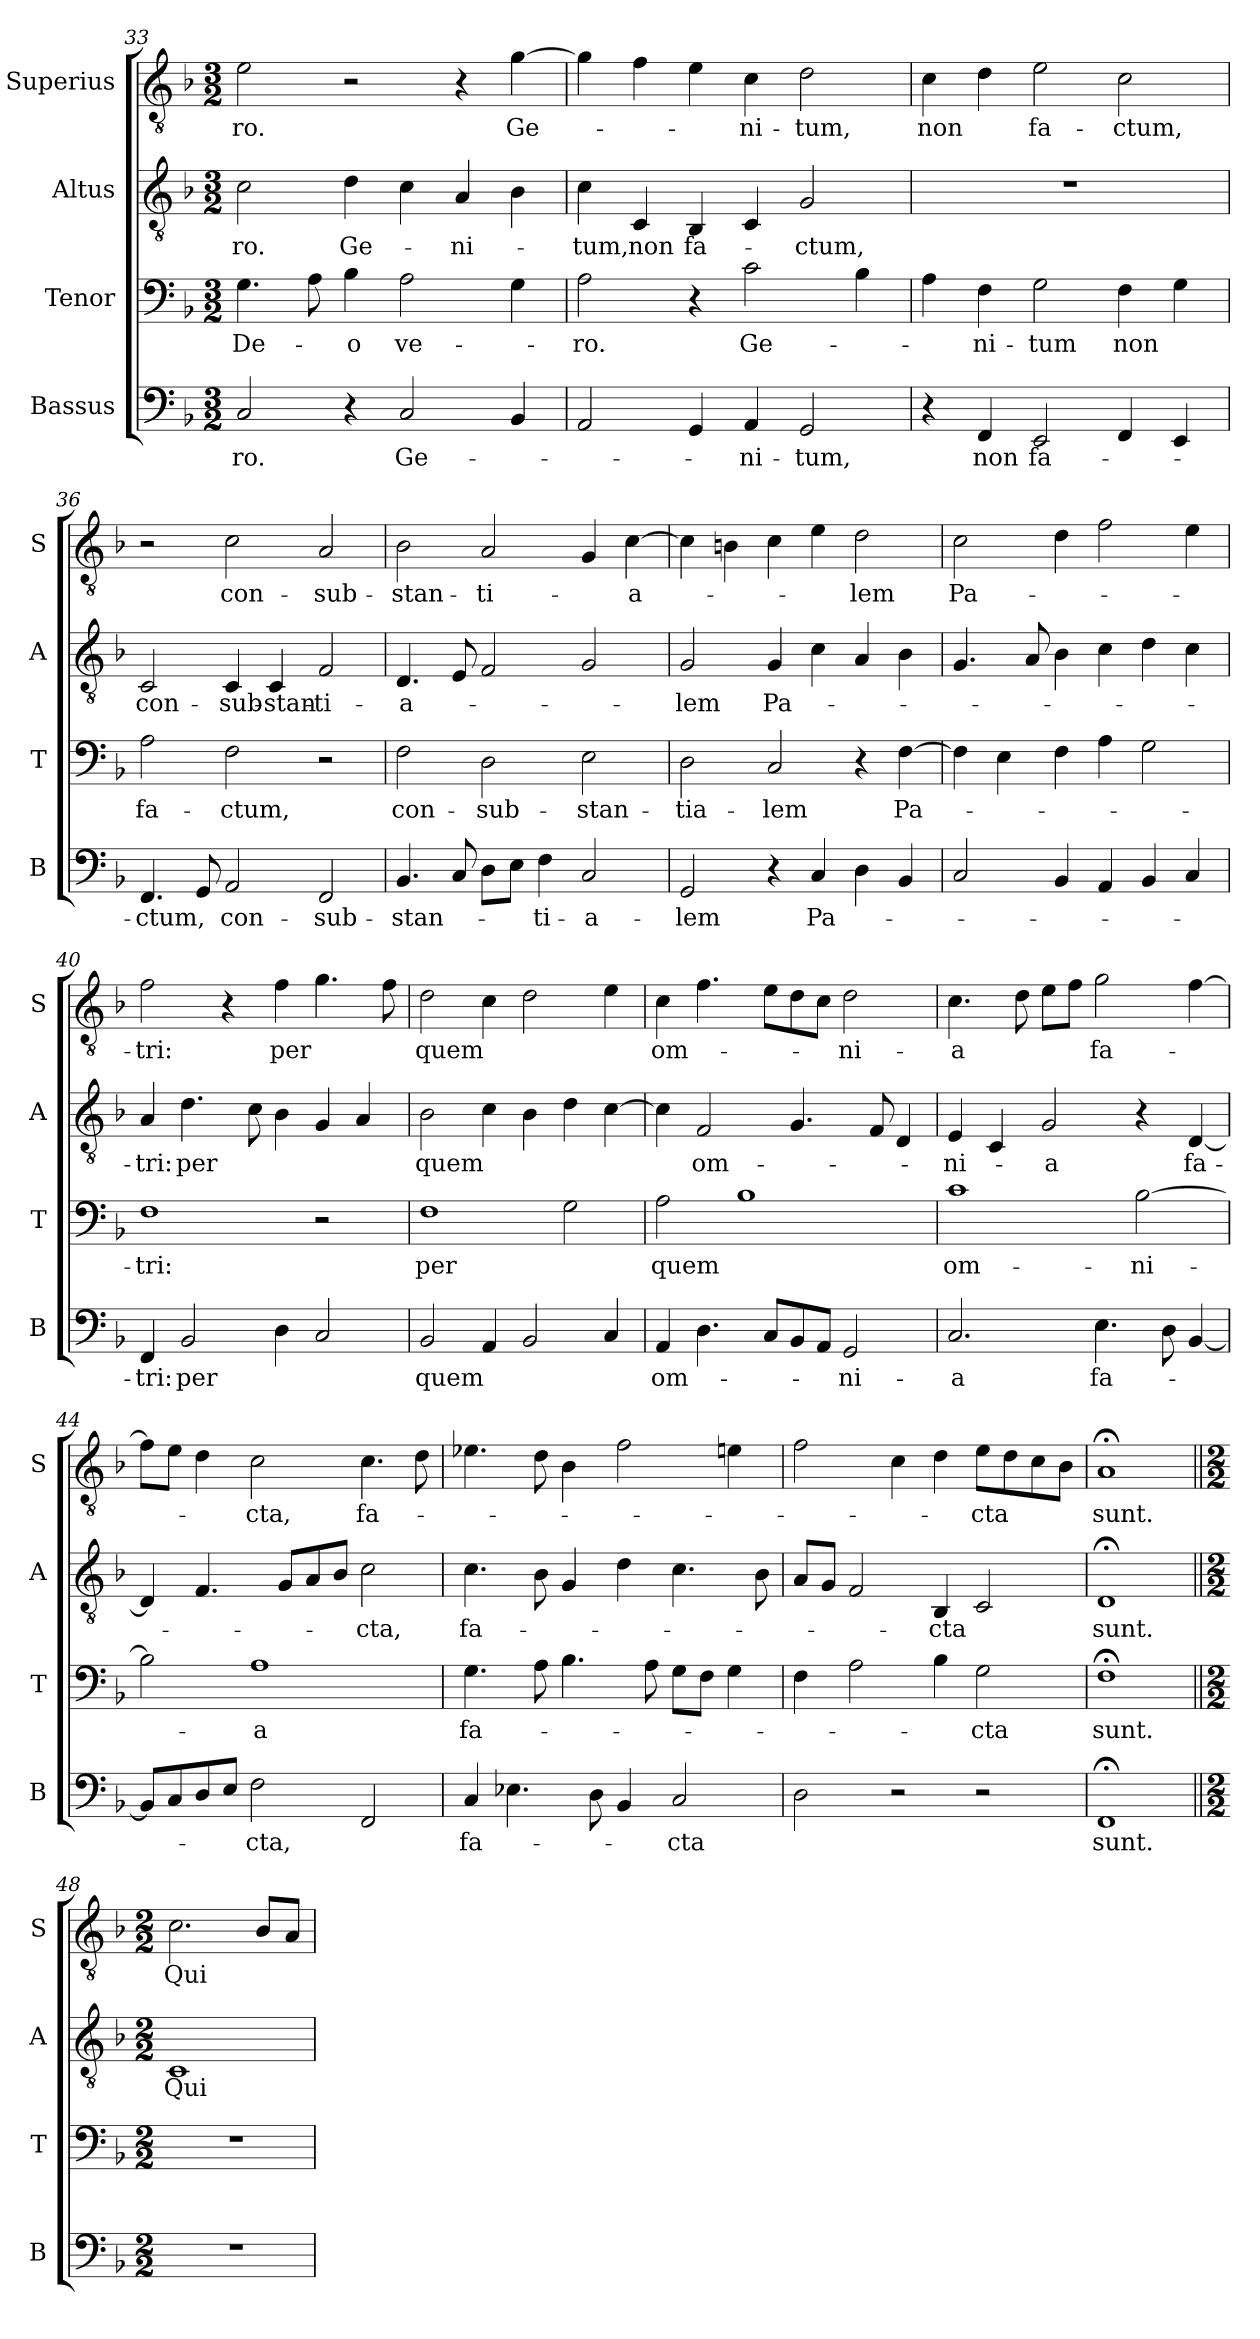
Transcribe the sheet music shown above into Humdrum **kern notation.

**kern	**text	**kern	**text	**kern	**text	**kern	**text
*part4	*part4	*part3	*part3	*part2	*part2	*part1	*part1
*staff4	*staff4	*staff3	*staff3	*staff2	*staff2	*staff1	*staff1
*I"Bassus	*	*I"Tenor	*	*I"Altus	*	*I"Superius	*
*I'B	*	*I'T	*	*I'A	*	*I'S	*
*clefF4	*	*clefF4	*	*clefGv2	*	*clefGv2	*
*k[b-]	*	*k[b-]	*	*k[b-]	*	*k[b-]	*
*M3/2	*	*M3/2	*	*M3/2	*	*M3/2	*
=33	=33	=33	=33	=33	=33	=33	=33
2C	-ro.	4.G	De-	2c	ro.	2e	-ro.
.	.	8A	.	.	.	.	.
4r	.	4B-	-o	4d	Ge-	2r	.
2C	Ge-	2A	ve-	4c	.	.	.
.	.	.	.	4A	-ni-	4r	.
4BB-	.	4G	.	4B-	.	[4g	Ge-
=34	=34	=34	=34	=34	=34	=34	=34
2AA	.	2A	-ro.	4c	-tum,	4g]	.
.	.	.	.	4C	non	4f	.
4GG	.	4r	.	4BB-	fa-	4e	.
4AA	-ni-	2c	Ge-	4C	.	4c	-ni-
2GG	-tum,	.	.	2G	-ctum,	2d	-tum,
.	.	4B-	.	.	.	.	.
=35	=35	=35	=35	=35	=35	=35	=35
4r	.	4A	.	1.r	.	4c	non
4FF	non	4F	-ni-	.	.	4d	.
2EE	fa-	2G	-tum	.	.	2e	fa-
4FF	.	4F	non	.	.	2c	-ctum,
4EE	.	4G	.	.	.	.	.
=36	=36	=36	=36	=36	=36	=36	=36
4.FF	-ctum,	2A	fa-	2C	con-	2r	.
8GG	.	.	.	.	.	.	.
2AA	con-	2F	-ctum,	4C	-sub-	2c	con-
.	.	.	.	4C	-stan-	.	.
2FF	-sub-	2r	.	2F	-ti-	2A	-sub-
=37	=37	=37	=37	=37	=37	=37	=37
4.BB-	-stan-	2F	con-	4.D	-a-	2B-	-stan-
8C	.	.	.	8E	.	.	.
8DL	.	2D	-sub-	2F	.	2A	-ti-
8EJ	.	.	.	.	.	.	.
4F	-ti-	.	.	.	.	.	.
2C	-a-	2E	-stan-	2G	.	4G	.
.	.	.	.	.	.	[4c	-a-
=38	=38	=38	=38	=38	=38	=38	=38
2GG	-lem	2D	-tia-	2G	-lem	4c]	.
.	.	.	.	.	.	4Bni	.
4r	.	2C	-lem	4G	Pa-	4c	.
4C	Pa-	.	.	4c	.	4e	.
4D	.	4r	.	4A	.	2d	-lem
4BB-	.	[4F	Pa-	4B-	.	.	.
=39	=39	=39	=39	=39	=39	=39	=39
2C	.	4F]	.	4.G	.	2c	Pa-
.	.	4E	.	.	.	.	.
.	.	.	.	8A	.	.	.
4BB-	.	4F	.	4B-	.	4d	.
4AA	.	4A	.	4c	.	2f	.
4BB-	.	2G	.	4d	.	.	.
4C	.	.	.	4c	.	4e	.
=40	=40	=40	=40	=40	=40	=40	=40
4FF	-tri:	1F	-tri:	4A	-tri:	2f	-tri:
2BB-	per	.	.	4.d	per	.	.
.	.	.	.	.	.	4r	.
.	.	.	.	8c	.	.	.
4D	.	.	.	4B-	.	4f	per
2C	.	2r	.	4G	.	4.g	.
.	.	.	.	4A	.	.	.
.	.	.	.	.	.	8f	.
=41	=41	=41	=41	=41	=41	=41	=41
2BB-	quem	1F	per	2B-	quem	2d	quem
4AA	.	.	.	4c	.	4c	.
2BB-	.	.	.	4B-	.	2d	.
.	.	2G	.	4d	.	.	.
4C	.	.	.	[4c	.	4e	.
=42	=42	=42	=42	=42	=42	=42	=42
4AA	om-	2A	quem	4c]	.	4c	om-
4.D	.	.	.	2F	om-	4.f	.
.	.	1B-	.	.	.	.	.
8CL	.	.	.	.	.	8eL	.
8BB-	.	.	.	4.G	.	8d	.
8AAJ	.	.	.	.	.	8cJ	.
2GG	-ni-	.	.	.	.	2d	-ni-
.	.	.	.	8F	.	.	.
.	.	.	.	4D	.	.	.
=43	=43	=43	=43	=43	=43	=43	=43
2.C	-a	1c	om-	4E	-ni-	4.c	-a
.	.	.	.	4C	.	.	.
.	.	.	.	.	.	8d	.
.	.	.	.	2G	-a	8eL	.
.	.	.	.	.	.	8fJ	.
4.E	fa-	.	.	.	.	2g	fa-
.	.	[2B-	-ni-	4r	.	.	.
8D	.	.	.	.	.	.	.
[4BB-	.	.	.	[4D	fa-	[4f	.
=44	=44	=44	=44	=44	=44	=44	=44
8BB-L]	.	2B-]	.	4D]	.	8fL]	.
8C	.	.	.	.	.	8eJ	.
8D	.	.	.	4.F	.	4d	.
8EJ	.	.	.	.	.	.	.
2F	-cta,	1A	-a	.	.	2c	-cta,
.	.	.	.	8GL	.	.	.
.	.	.	.	8A	.	.	.
.	.	.	.	8B-J	.	.	.
!	!	!	!	!	!	!	!LO:LY:i
2FF	.	.	.	2c	-cta,	4.c	fa-
.	.	.	.	.	.	8d	.
=45	=45	=45	=45	=45	=45	=45	=45
!	!LO:LY:i	!	!	!	!LO:LY:i	!	!
4C	fa-	4.G	fa-	4.c	fa-	4.e-X	.
4.E-X	.	.	.	.	.	.	.
.	.	8A	.	8B-	.	8d	.
.	.	4.B-	.	4G	.	4B-	.
8D	.	.	.	.	.	.	.
4BB-	.	.	.	4d	.	2f	.
.	.	8A	.	.	.	.	.
!	!LO:LY:i	!	!	!	!	!	!
2C	-cta	8GL	.	4.c	.	.	.
.	.	8FJ	.	.	.	.	.
.	.	4G	.	.	.	4en	.
.	.	.	.	8B-	.	.	.
=46	=46	=46	=46	=46	=46	=46	=46
2D	.	4F	.	8AL	.	2f	.
.	.	.	.	8GJ	.	.	.
.	.	2A	.	2F	.	.	.
2r	.	.	.	.	.	4c	.
!	!	!	!	!	!LO:LY:i	!	!
.	.	4B-	.	4BB-	-cta	4d	.
!	!	!	!	!	!	!	!LO:LY:i
2r	.	2G	-cta	2C	.	8eL	-cta
.	.	.	.	.	.	8d	.
.	.	.	.	.	.	8c	.
.	.	.	.	.	.	8B-J	.
=47	=47	=47	=47	=47	=47	=47	=47
!	!LO:LY:i	!	!	!	!	!	!
1FF;<	sunt.	1F;<	sunt.	1D;<	sunt.	1A;<	sunt.
=48||	=48||	=48||	=48||	=48||	=48||	=48||	=48||
*M2/2	*	*M2/2	*	*M2/2	*	*M2/2	*
1r	.	1r	.	1C	Qui	2.c	Qui
.	.	.	.	.	.	8B-L	.
.	.	.	.	.	.	8AJ	.
=	=	=	=	=	=	=	=
*-	*-	*-	*-	*-	*-	*-	*-
